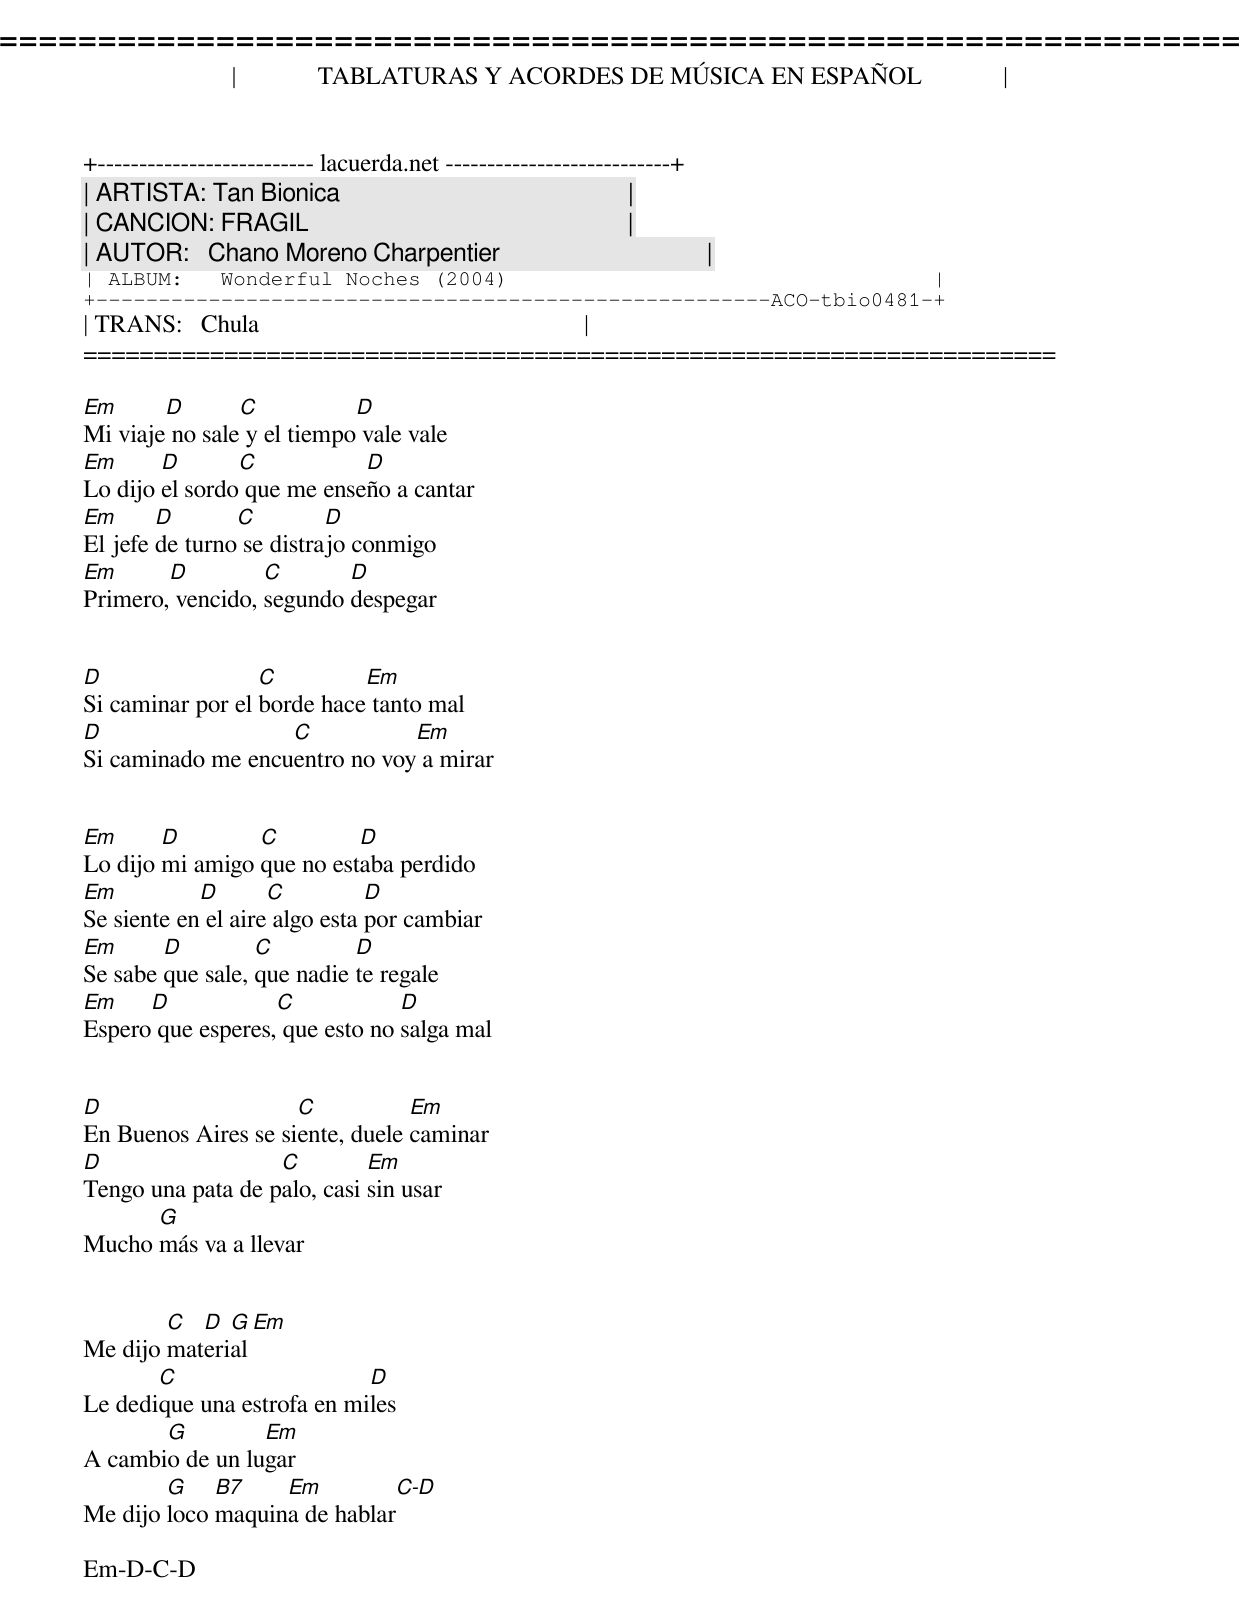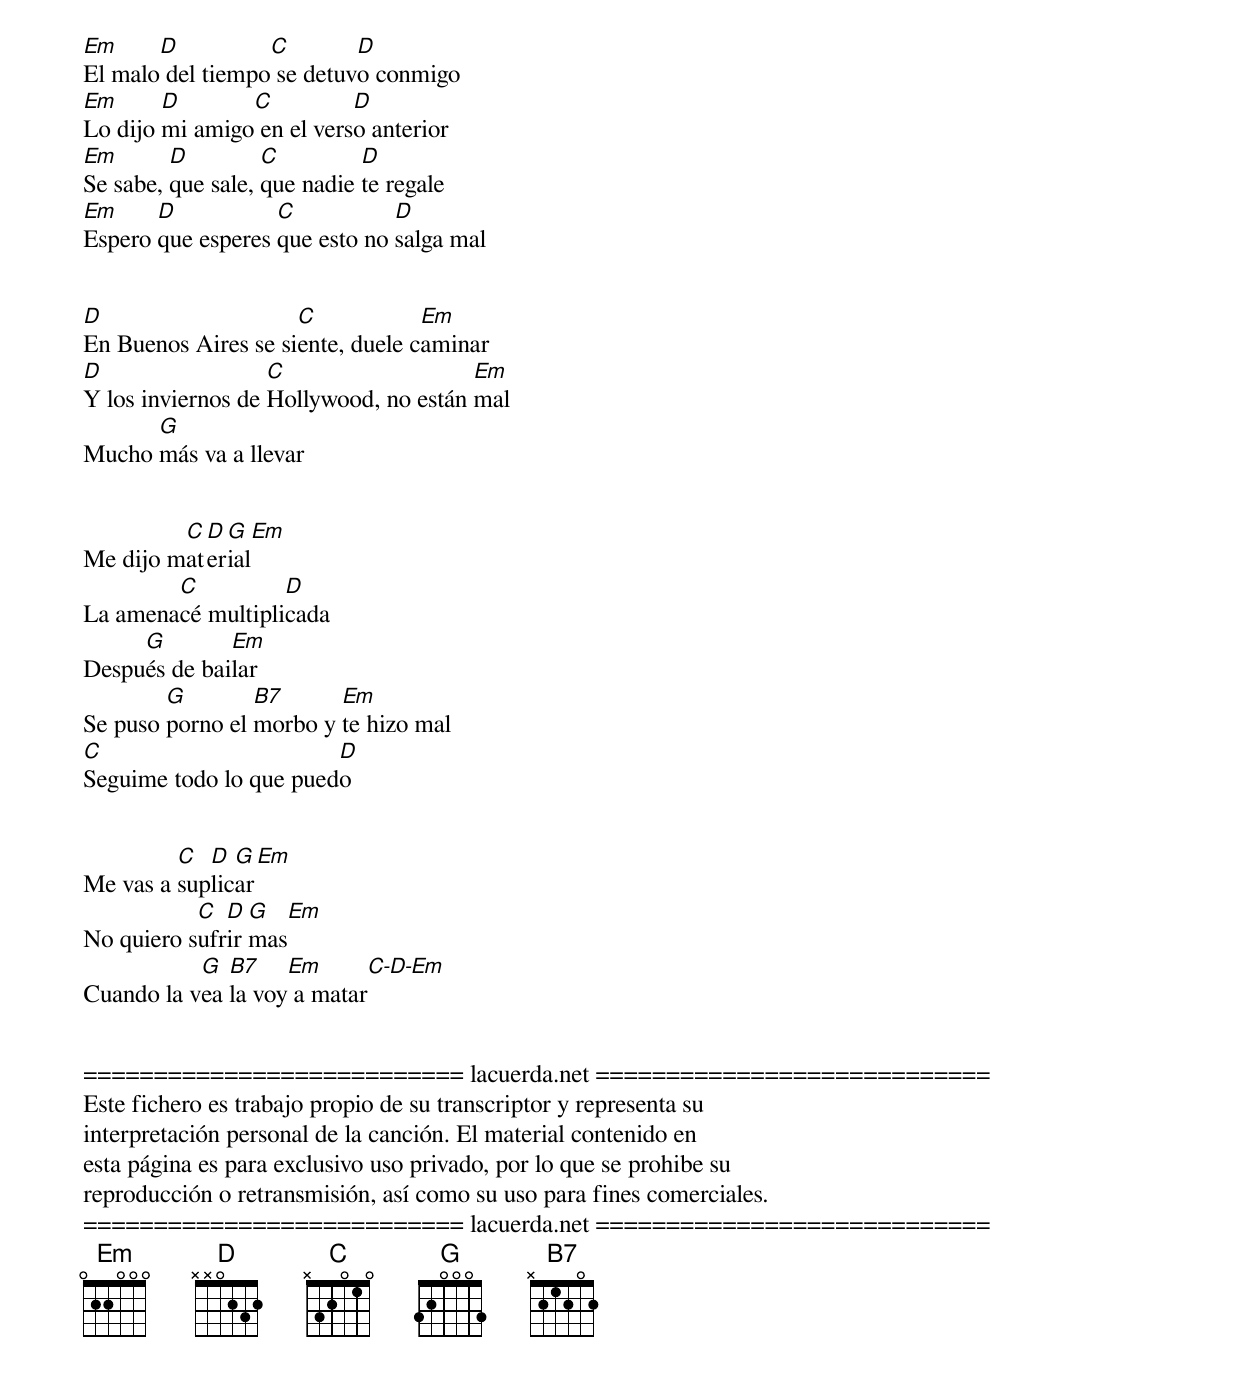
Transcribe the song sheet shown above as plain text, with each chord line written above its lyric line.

=====================================================================
|             TABLATURAS Y ACORDES DE MÚSICA EN ESPAÑOL             |
+-------------------------- lacuerda.net ---------------------------+
| ARTISTA: Tan Bionica                                              |
| CANCION: FRAGIL                                                   |
| AUTOR:   Chano Moreno Charpentier                                 |
| ALBUM:   Wonderful Noches (2004)                                  |
+------------------------------------------------------ACO-tbio0481-+
| TRANS:   Chula                                                    |
=====================================================================

Em      D       C           D
Mi viaje no sale y el tiempo vale vale
Em      D       C           D
Lo dijo el sordo que me enseño a cantar
Em      D       C         D
El jefe de turno se distrajo conmigo
Em      D         C       D
Primero, vencido, segundo despegar


D                 C         Em
Si caminar por el borde hace tanto mal
D                  C           Em
Si caminado me encuentro no voy a mirar


Em      D        C         D
Lo dijo mi amigo que no estaba perdido
Em          D       C          D
Se siente en el aire algo esta por cambiar
Em      D         C         D
Se sabe que sale, que nadie te regale
Em    D            C            D
Espero que esperes, que esto no salga mal


D                    C           Em
En Buenos Aires se siente, duele caminar
D                  C         Em
Tengo una pata de palo, casi sin usar
      G
Mucho más va a llevar


        C  D  G   Em
Me dijo material
       C                    D
Le dedique una estrofa en miles
       G         Em
A cambio de un lugar
        G    B7    Em               C-D
Me dijo loco maquina de hablar

Em-D-C-D

Em     D          C        D
El malo del tiempo se detuvo conmigo
Em      D       C          D
Lo dijo mi amigo en el verso anterior
Em       D         C         D
Se sabe, que sale, que nadie te regale
Em     D           C           D
Espero que esperes que esto no salga mal


D                    C            Em
En Buenos Aires se siente, duele caminar
D                  C                   Em
Y los inviernos de Hollywood, no están mal
      G
Mucho más va a llevar


         C D G  Em
Me dijo material
        C          D
La amenacé multiplicada
     G        Em
Después de bailar
        G        B7      Em
Se puso porno el morbo y te hizo mal
C                       D
Seguime todo lo que puedo


         C  D  G  Em
Me vas a suplicar
           C  D  G   Em
No quiero sufrir mas
           G  B7    Em            C-D-Em
Cuando la vea la voy a matar


=========================== lacuerda.net ============================
Este fichero es trabajo propio de su transcriptor y representa su
interpretación personal de la canción. El material contenido en
esta página es para exclusivo uso privado, por lo que se prohibe su
reproducción o retransmisión, así como su uso para fines comerciales.
=========================== lacuerda.net ============================
